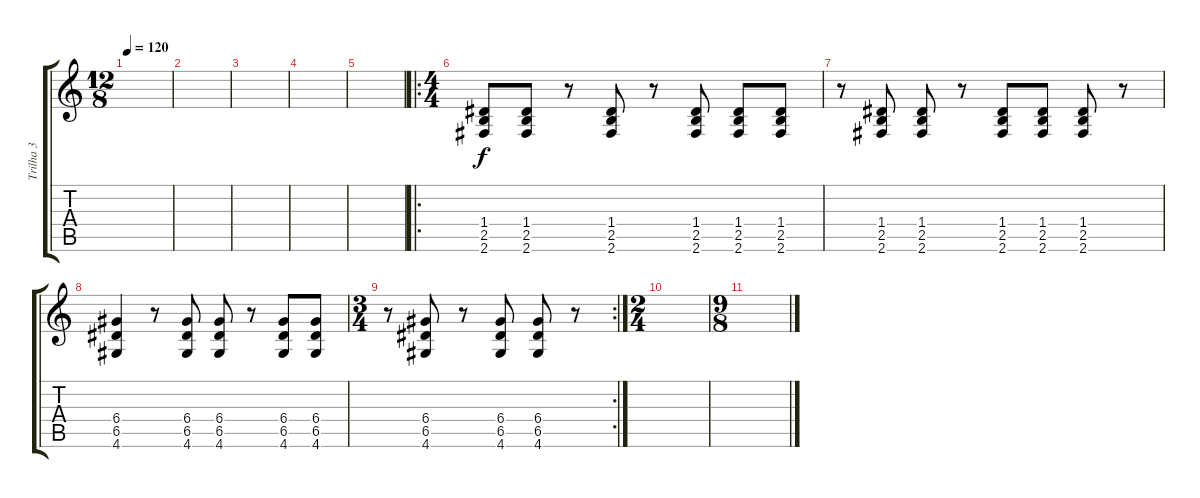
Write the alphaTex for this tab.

\track ("Trilha 3" "Trilha 3") {instrument distortionguitar}
\staff {score tabs}
\tuning (E4 B3 G3 D3 A2 E2) {hide}
\ts (12 8)
\tempo 120
\clef g2
\ks c
|
|
|
|
|
\ro
\ts (4 4)
(1.4 2.5 2.6).8 (1.4 2.5 2.6).8 r.8 (1.4 2.5 2.6).8 r.8 (1.4 2.5 2.6).8 (1.4 2.5 2.6).8 (1.4 2.5 2.6).8 |
r.8 (1.4 2.5 2.6).8 (1.4 2.5 2.6).8 r.8 (1.4 2.5 2.6).8 (1.4 2.5 2.6).8 (1.4 2.5 2.6).8 r.8 |
(6.4 6.5 4.6).4 r.8 (6.4 6.5 4.6).8 (6.4 6.5 4.6).8 r.8 (6.4 6.5 4.6).8 (6.4 6.5 4.6).8 |
\rc 2
\ts (3 4)
r.8 (6.4 6.5 4.6).8 r.8 (6.4 6.5 4.6).8 (6.4 6.5 4.6).8 r.8 |
\ts (2 4)
|
\ts (9 8)
